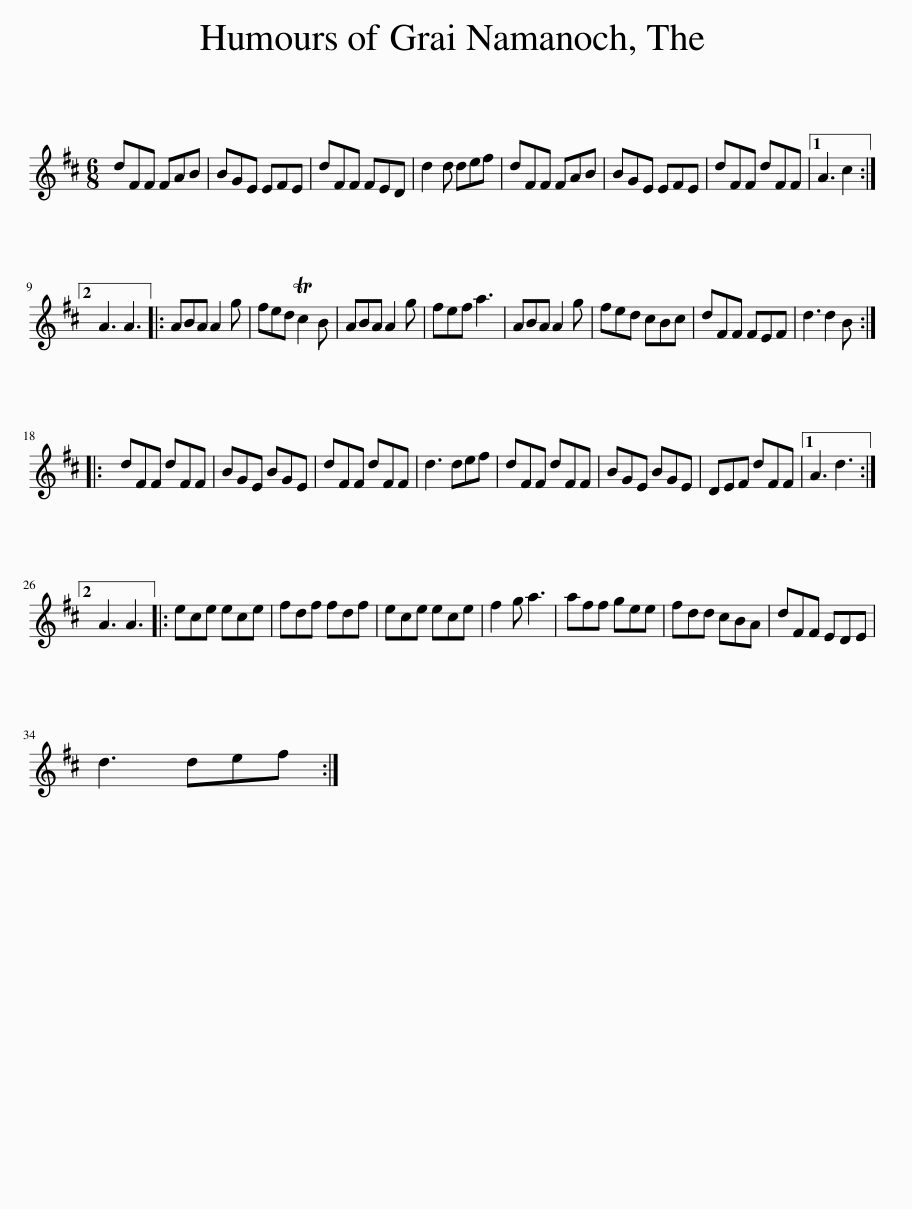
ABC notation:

X:1
L:1/8
M:6/8
I:linebreak $
K:D
V:1 treble
V:1
 dFF FAB | BGE EFE | dFF FED | d2 d def | dFF FAB | %5
 BGE EFE | dFF dFF |1 A3 c2 :|2$ A3 A3 |: ABA A2 g | %10
 fed Tc2 B | ABA A2 g | fef a3 | ABA A2 g | fed cBc | %15
 dFF FEF | d3 d2 B ::$ dFF dFF | BGE BGE | dFF dFF | %20
 d3 def | dFF dFF | BGE BGE | DEF dFF |1 A3 d3 :|2$ %25
 A3 A3 |: ece ece | fdf fdf | ece ece | f2 g a3 | %30
 aff gee | fdd cBA | dFF EDE |$ d3 def :| %34
